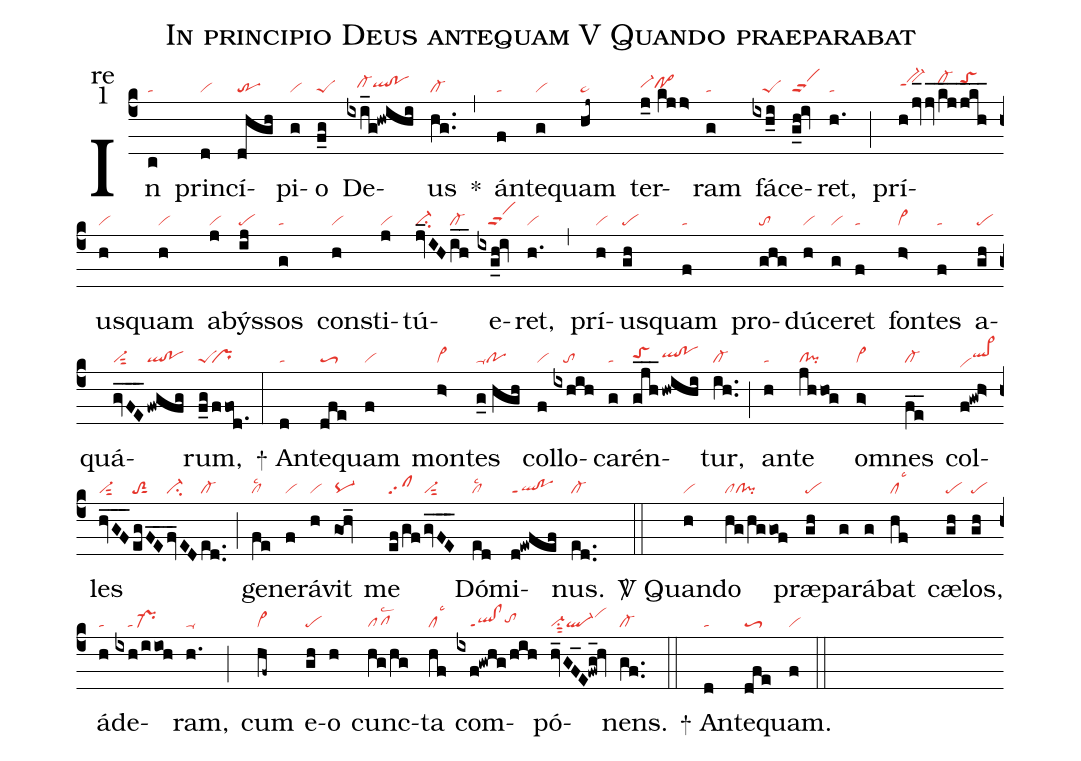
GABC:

name:In principio Deus antequam V Quando praeparabat;
office-part:re;
mode:1;
nabc-lines:1;
%%
(c4)In(c|ta) prin(d|vi)cí(dhgh|tr)pi(g|vi)o(f_g|peS)
De(ixi_g!hwihi|///cl-hhqlhh!pohh)us(hg..|cl-) <sp>*</sp>(,)
án(f|ta)te(g|vi)quam(hj~|pe~)
ter(j_0//kj/j>|vi-hhpf~hh)ram(g|ta)
fá(ixh_i|///peS)ce(g_h!iv|vippt2)ret,(h.|ta) (;)
prí(hjv_jv_|bv-hjppt1|kj__|cl-hj|jkh___|toShj)us(h|vi)quam(h|vi)
a(j|vi)býs(ij|pe)sos(g|ta)
con(h|vi)sti(j|vi)tú(jv_IH|ci-|ih__|cl-)e(ixg_h!iv|///vippt2)ret,(h.|vi) (,)
prí(h|vi)us(gh|pe)quam(f|ta)
pro(ghg|to)dú(h|vi)ce(g|vi)ret(f|ta)
fon(h>|vi>)tes(f|ta)
a(gh|pe)quá(gvFE___|vi-sut2|fwgfg|ql!po)rum,(f_g|peS|ffod.|pr) (:)

<sp>+</sp> An(d|ta)te(dfe|toS3)quam(f|vi)
mon(h>|vi>)tes(g_0//hgh|poppu1)
col(f|vi)lo(ixhih|///to)ca(g|ta)rén(gjh___|toShh|hwihi|qlhh!pohh)tur,(ih..|cl-) (;)
an(h|ta)te(jhhog|cl!pi) om(g>|vi>)nes(fe__|cl-)
col(f!gwh>|vihdql>hh)les(hvGF___|vi-sut2|egFE__|toS2sut1|fv_ED|ci-|ed..|cl-) (;)
ge(fe|cllsc2)ne(f|vi)rá(h|vi)vit(goh_|pq-) me(ef/gf|clpp2|gvFE___|vi-sut2)
Dó(ed|cllsc2)mi(d!ewfef|ql!poppt1)nus.(ed..|cl-) (::)

<sp>V/</sp> Quan(h|vi)do(hg/hggof|clcl!pi) præ(gh|pe)pa(g)rá(g)bat(hf|cllsc3) cæ(gh|pe)los,(gh|pe) ád(h|ta)e(ixh/iioh|////ta/pr-)ram,(h.|ta-) (;) cum(hf~|cl~) e(gh|pe)o(h) cunc(hg/hg|pflsc2)ta(hf|cllsc3) com(ixf!gwhg/hih|////ql!clppt1tohh)pó(hv_GF_E@fwg_@hv|vi-su1sut2ql-vihj)nens.(gf..|cl-) (::)

<sp>+</sp> An(d|ta)te(dfe|toS3)quam.(f|vi) (::)
